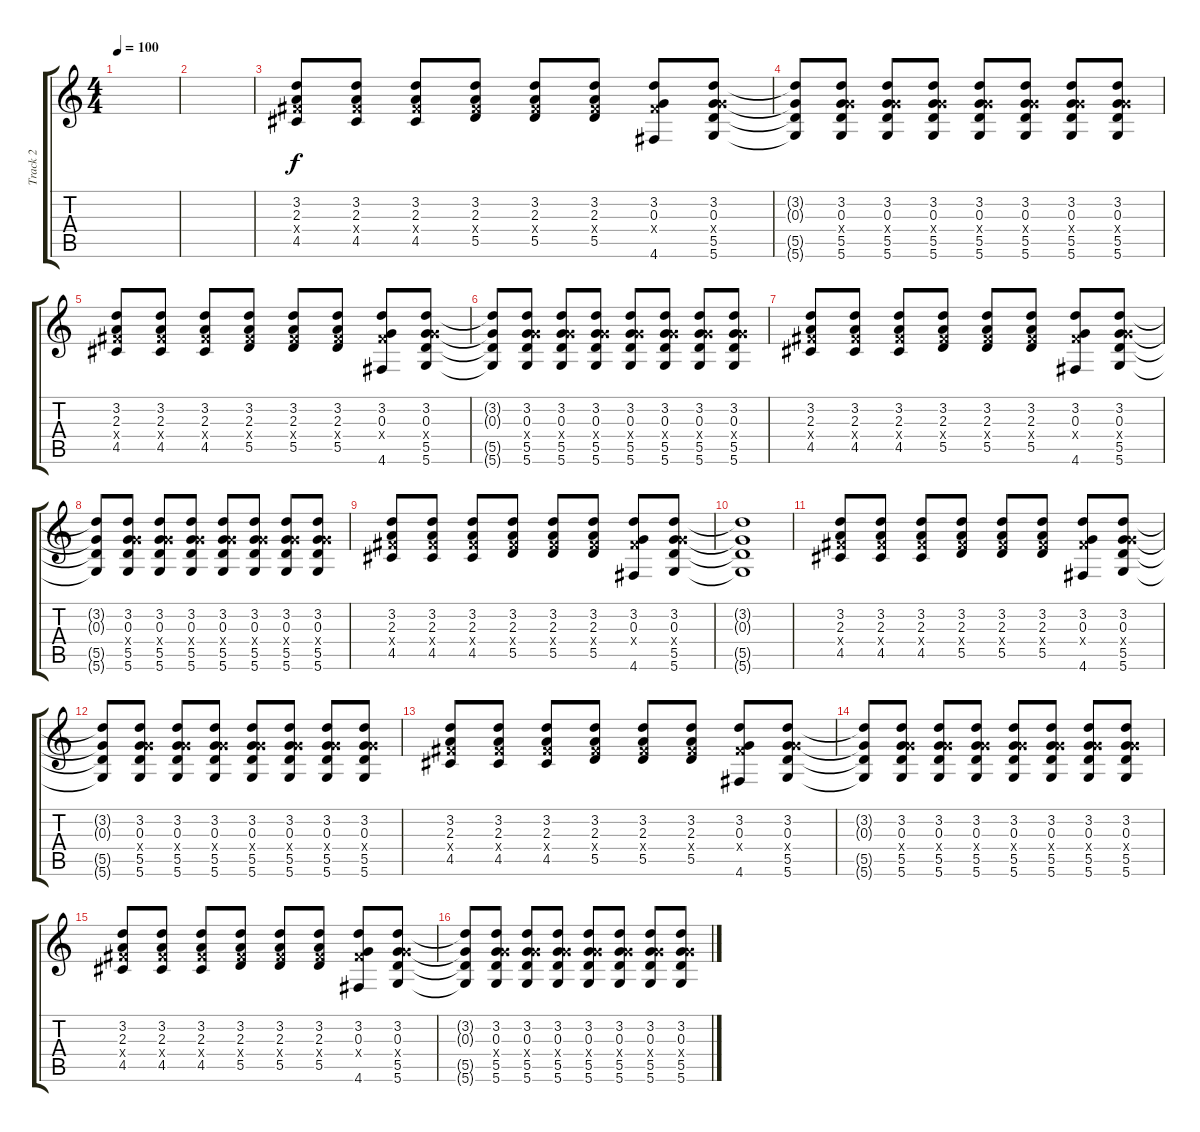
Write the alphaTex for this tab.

\track ("Track 2" "Track 2") {instrument overdrivenguitar}
\staff {score tabs}
\tuning (E4 B3 G3 D3 A2 D2) {hide}
\ts (4 4)
\tempo 100
\clef g2
\ks c
|
|
(3.2 2.3 4.4{x} 4.5).8 (3.2 2.3 4.4{x} 4.5).8 (3.2 2.3 4.4{x} 4.5).8 (3.2 2.3 4.4{x} 5.5).8 (3.2 2.3 4.4{x} 5.5).8 (3.2 2.3 4.4{x} 5.5).8 (3.2 0.3 4.4{x} 4.6).8 (3.2 0.3 5.4{x} 5.5 5.6).8 |
(3.2{t} 0.3{t} 5.5{t} 5.6{t}).8 (3.2 0.3 5.4{x} 5.5 5.6).8 (3.2 0.3 5.4{x} 5.5 5.6).8 (3.2 0.3 5.4{x} 5.5 5.6).8 (3.2 0.3 5.4{x} 5.5 5.6).8 (3.2 0.3 5.4{x} 5.5 5.6).8 (3.2 0.3 5.4{x} 5.5 5.6).8 (3.2 0.3 5.4{x} 5.5 5.6).8 |
(3.2 2.3 4.4{x} 4.5).8 (3.2 2.3 4.4{x} 4.5).8 (3.2 2.3 4.4{x} 4.5).8 (3.2 2.3 4.4{x} 5.5).8 (3.2 2.3 4.4{x} 5.5).8 (3.2 2.3 4.4{x} 5.5).8 (3.2 0.3 4.4{x} 4.6).8 (3.2 0.3 5.4{x} 5.5 5.6).8 |
(3.2{t} 0.3{t} 5.5{t} 5.6{t}).8 (3.2 0.3 5.4{x} 5.5 5.6).8 (3.2 0.3 5.4{x} 5.5 5.6).8 (3.2 0.3 5.4{x} 5.5 5.6).8 (3.2 0.3 5.4{x} 5.5 5.6).8 (3.2 0.3 5.4{x} 5.5 5.6).8 (3.2 0.3 5.4{x} 5.5 5.6).8 (3.2 0.3 5.4{x} 5.5 5.6).8 |
(3.2 2.3 4.4{x} 4.5).8 (3.2 2.3 4.4{x} 4.5).8 (3.2 2.3 4.4{x} 4.5).8 (3.2 2.3 4.4{x} 5.5).8 (3.2 2.3 4.4{x} 5.5).8 (3.2 2.3 4.4{x} 5.5).8 (3.2 0.3 4.4{x} 4.6).8 (3.2 0.3 5.4{x} 5.5 5.6).8 |
(3.2{t} 0.3{t} 5.5{t} 5.6{t}).8 (3.2 0.3 5.4{x} 5.5 5.6).8 (3.2 0.3 5.4{x} 5.5 5.6).8 (3.2 0.3 5.4{x} 5.5 5.6).8 (3.2 0.3 5.4{x} 5.5 5.6).8 (3.2 0.3 5.4{x} 5.5 5.6).8 (3.2 0.3 5.4{x} 5.5 5.6).8 (3.2 0.3 5.4{x} 5.5 5.6).8 |
(3.2 2.3 4.4{x} 4.5).8 (3.2 2.3 4.4{x} 4.5).8 (3.2 2.3 4.4{x} 4.5).8 (3.2 2.3 4.4{x} 5.5).8 (3.2 2.3 4.4{x} 5.5).8 (3.2 2.3 4.4{x} 5.5).8 (3.2 0.3 4.4{x} 4.6).8 (3.2 0.3 5.4{x} 5.5 5.6).8 |
(3.2{t} 0.3{t} 5.5{t} 5.6{t}).1 |
(3.2 2.3 4.4{x} 4.5).8{instrument overdrivenguitar} (3.2 2.3 4.4{x} 4.5).8 (3.2 2.3 4.4{x} 4.5).8 (3.2 2.3 4.4{x} 5.5).8 (3.2 2.3 4.4{x} 5.5).8 (3.2 2.3 4.4{x} 5.5).8 (3.2 0.3 4.4{x} 4.6).8 (3.2 0.3 5.4{x} 5.5 5.6).8 |
(3.2{t} 0.3{t} 5.5{t} 5.6{t}).8 (3.2 0.3 5.4{x} 5.5 5.6).8 (3.2 0.3 5.4{x} 5.5 5.6).8 (3.2 0.3 5.4{x} 5.5 5.6).8 (3.2 0.3 5.4{x} 5.5 5.6).8 (3.2 0.3 5.4{x} 5.5 5.6).8 (3.2 0.3 5.4{x} 5.5 5.6).8 (3.2 0.3 5.4{x} 5.5 5.6).8 |
(3.2 2.3 4.4{x} 4.5).8 (3.2 2.3 4.4{x} 4.5).8 (3.2 2.3 4.4{x} 4.5).8 (3.2 2.3 4.4{x} 5.5).8 (3.2 2.3 4.4{x} 5.5).8 (3.2 2.3 4.4{x} 5.5).8 (3.2 0.3 4.4{x} 4.6).8 (3.2 0.3 5.4{x} 5.5 5.6).8 |
(3.2{t} 0.3{t} 5.5{t} 5.6{t}).8 (3.2 0.3 5.4{x} 5.5 5.6).8 (3.2 0.3 5.4{x} 5.5 5.6).8 (3.2 0.3 5.4{x} 5.5 5.6).8 (3.2 0.3 5.4{x} 5.5 5.6).8 (3.2 0.3 5.4{x} 5.5 5.6).8 (3.2 0.3 5.4{x} 5.5 5.6).8 (3.2 0.3 5.4{x} 5.5 5.6).8 |
(3.2 2.3 4.4{x} 4.5).8 (3.2 2.3 4.4{x} 4.5).8 (3.2 2.3 4.4{x} 4.5).8 (3.2 2.3 4.4{x} 5.5).8 (3.2 2.3 4.4{x} 5.5).8 (3.2 2.3 4.4{x} 5.5).8 (3.2 0.3 4.4{x} 4.6).8 (3.2 0.3 5.4{x} 5.5 5.6).8 |
(3.2{t} 0.3{t} 5.5{t} 5.6{t}).8 (3.2 0.3 5.4{x} 5.5 5.6).8 (3.2 0.3 5.4{x} 5.5 5.6).8 (3.2 0.3 5.4{x} 5.5 5.6).8 (3.2 0.3 5.4{x} 5.5 5.6).8 (3.2 0.3 5.4{x} 5.5 5.6).8 (3.2 0.3 5.4{x} 5.5 5.6).8 (3.2 0.3 5.4{x} 5.5 5.6).8
